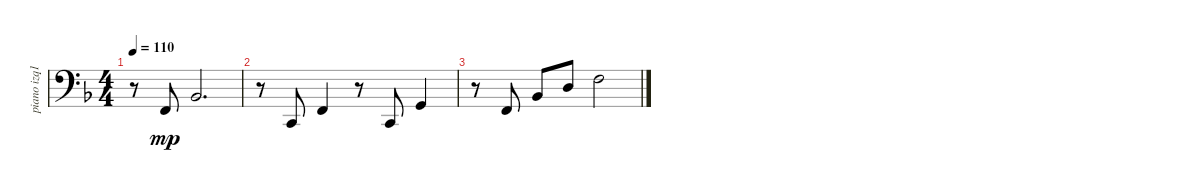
\track ("piano izq1" "piano izq1") {instrument acousticgrandpiano}
\staff {score}
\tuning (C3 G2 D2 A1 E1 C-1) {hide}
\ts (4 4)
\tempo 110
\clef f4
\ks f
r.8{dy mp} 3.3.8 3.2.2{d} |
r.8 3.4.8 3.3.4 r.8 3.4.8 0.2.4 |
r.8 3.3.8 3.2.8 2.1.8 5.1.2
